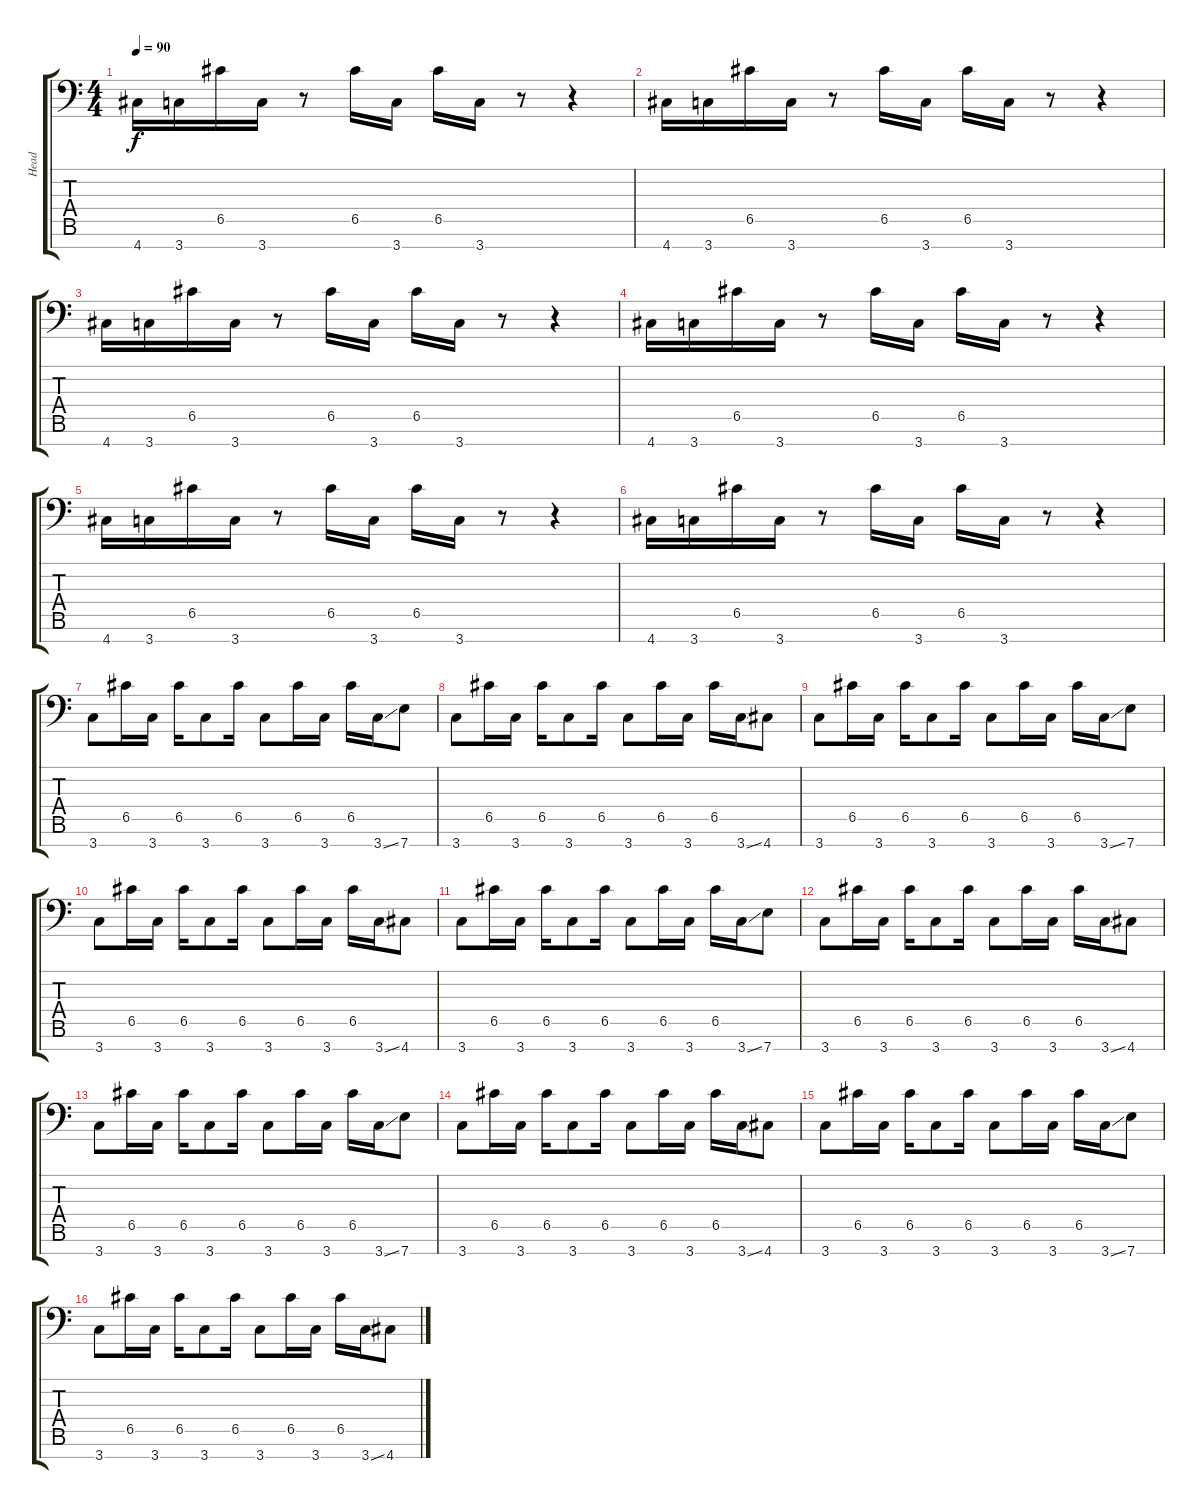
\track ("Head" "Head") {instrument distortionguitar}
\staff {score tabs}
\tuning (D4 A3 F3 C3 G2 D2 A1) {hide}
\ts (4 4)
\tempo 90
\clef f4
\ks c
4.7.16{dy f} 3.7.16 6.5.16 3.7.16 r.8 6.5.16 3.7.16 6.5.16 3.7.16 r.8 r.4 |
4.7.16 3.7.16 6.5.16 3.7.16 r.8 6.5.16 3.7.16 6.5.16 3.7.16 r.8 r.4 |
4.7.16 3.7.16 6.5.16 3.7.16 r.8 6.5.16 3.7.16 6.5.16 3.7.16 r.8 r.4 |
4.7.16 3.7.16 6.5.16 3.7.16 r.8 6.5.16 3.7.16 6.5.16 3.7.16 r.8 r.4 |
4.7.16 3.7.16 6.5.16 3.7.16 r.8 6.5.16 3.7.16 6.5.16 3.7.16 r.8 r.4 |
4.7.16 3.7.16 6.5.16 3.7.16 r.8 6.5.16 3.7.16 6.5.16 3.7.16 r.8 r.4 |
3.7.8{volume 16 instrument distortionguitar} 6.5.16 3.7.16 6.5.16 3.7.8 6.5.16 3.7.8 6.5.16 3.7.16 6.5.16 3.7{ss}.16 7.7.8 |
3.7.8 6.5.16 3.7.16 6.5.16 3.7.8 6.5.16 3.7.8 6.5.16 3.7.16 6.5.16 3.7{ss}.16 4.7.8 |
3.7.8 6.5.16 3.7.16 6.5.16 3.7.8 6.5.16 3.7.8 6.5.16 3.7.16 6.5.16 3.7{ss}.16 7.7.8 |
3.7.8 6.5.16 3.7.16 6.5.16 3.7.8 6.5.16 3.7.8 6.5.16 3.7.16 6.5.16 3.7{ss}.16 4.7.8 |
3.7.8 6.5.16 3.7.16 6.5.16 3.7.8 6.5.16 3.7.8 6.5.16 3.7.16 6.5.16 3.7{ss}.16 7.7.8 |
3.7.8 6.5.16 3.7.16 6.5.16 3.7.8 6.5.16 3.7.8 6.5.16 3.7.16 6.5.16 3.7{ss}.16 4.7.8 |
3.7.8 6.5.16 3.7.16 6.5.16 3.7.8 6.5.16 3.7.8 6.5.16 3.7.16 6.5.16 3.7{ss}.16 7.7.8 |
3.7.8 6.5.16 3.7.16 6.5.16 3.7.8 6.5.16 3.7.8 6.5.16 3.7.16 6.5.16 3.7{ss}.16 4.7.8 |
3.7.8 6.5.16 3.7.16 6.5.16 3.7.8 6.5.16 3.7.8 6.5.16 3.7.16 6.5.16 3.7{ss}.16 7.7.8 |
3.7.8 6.5.16 3.7.16 6.5.16 3.7.8 6.5.16 3.7.8 6.5.16 3.7.16 6.5.16 3.7{ss}.16 4.7.8
